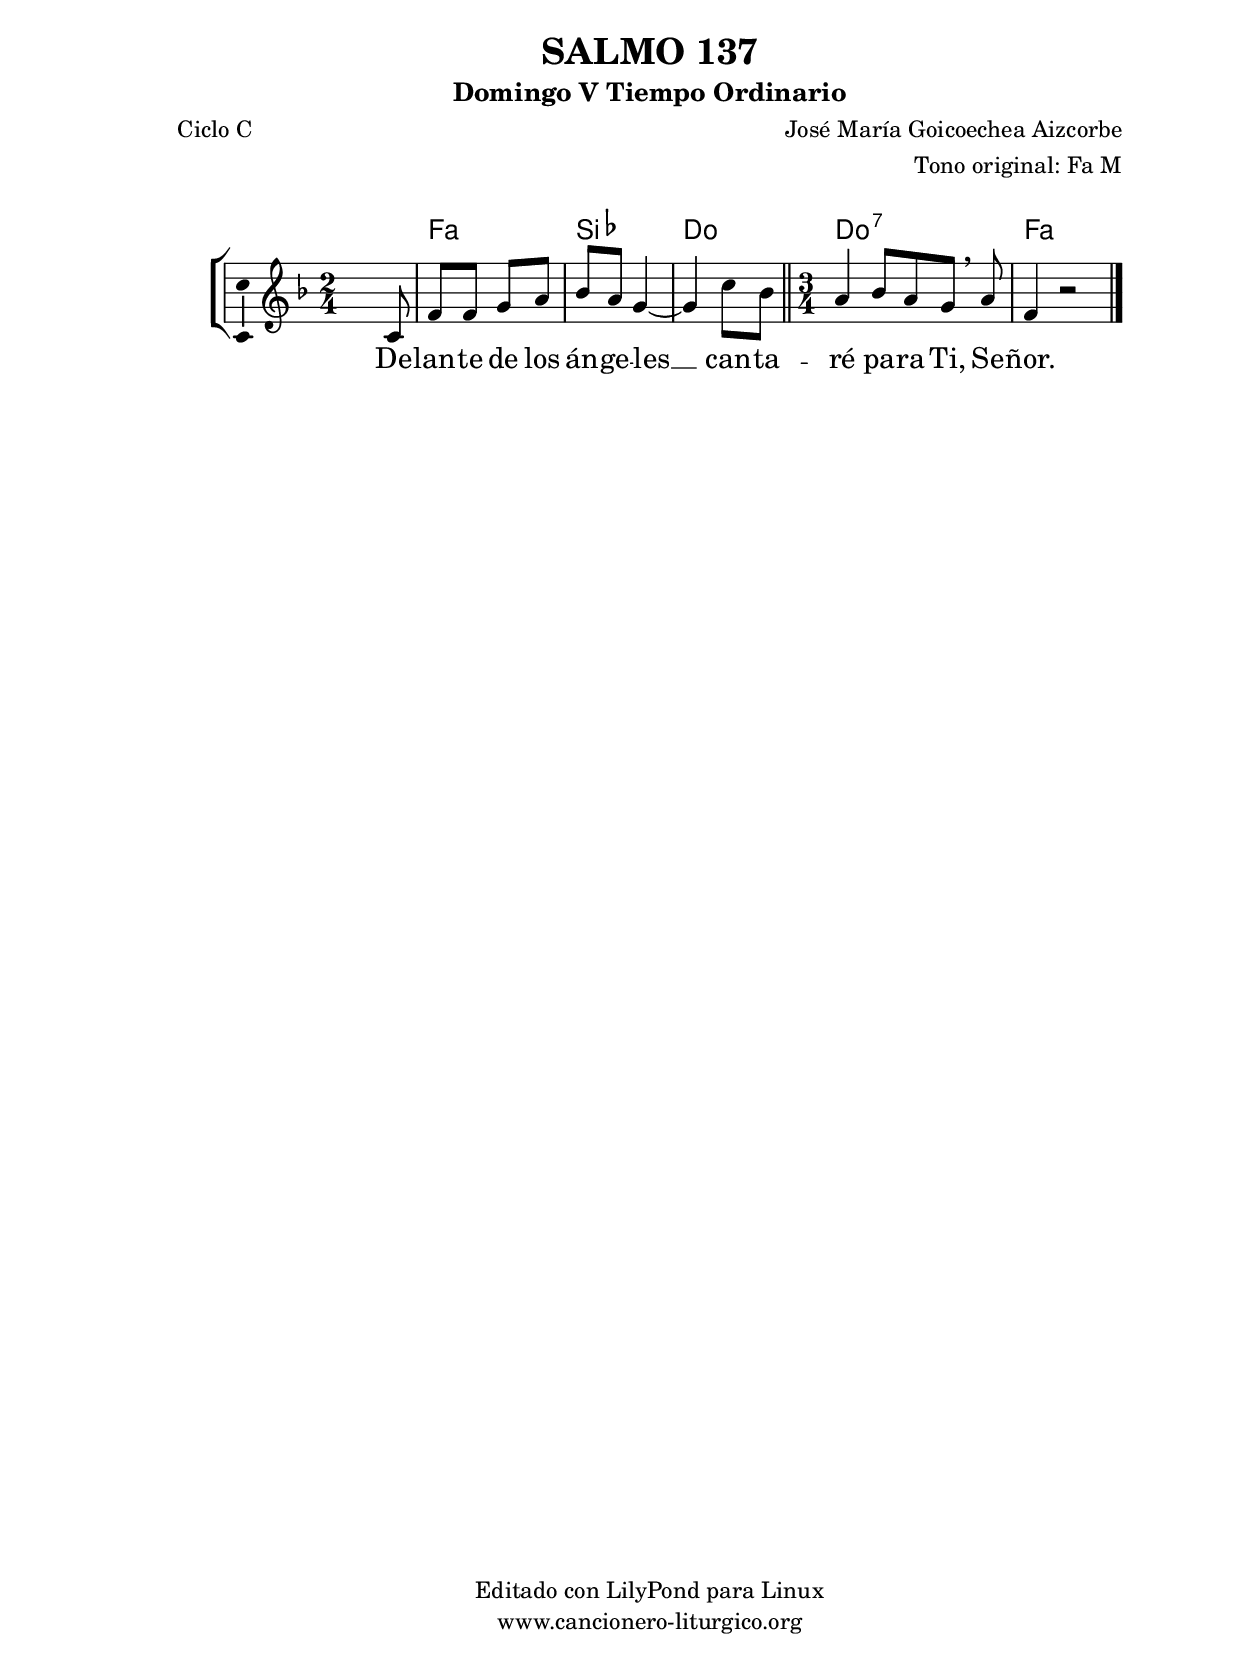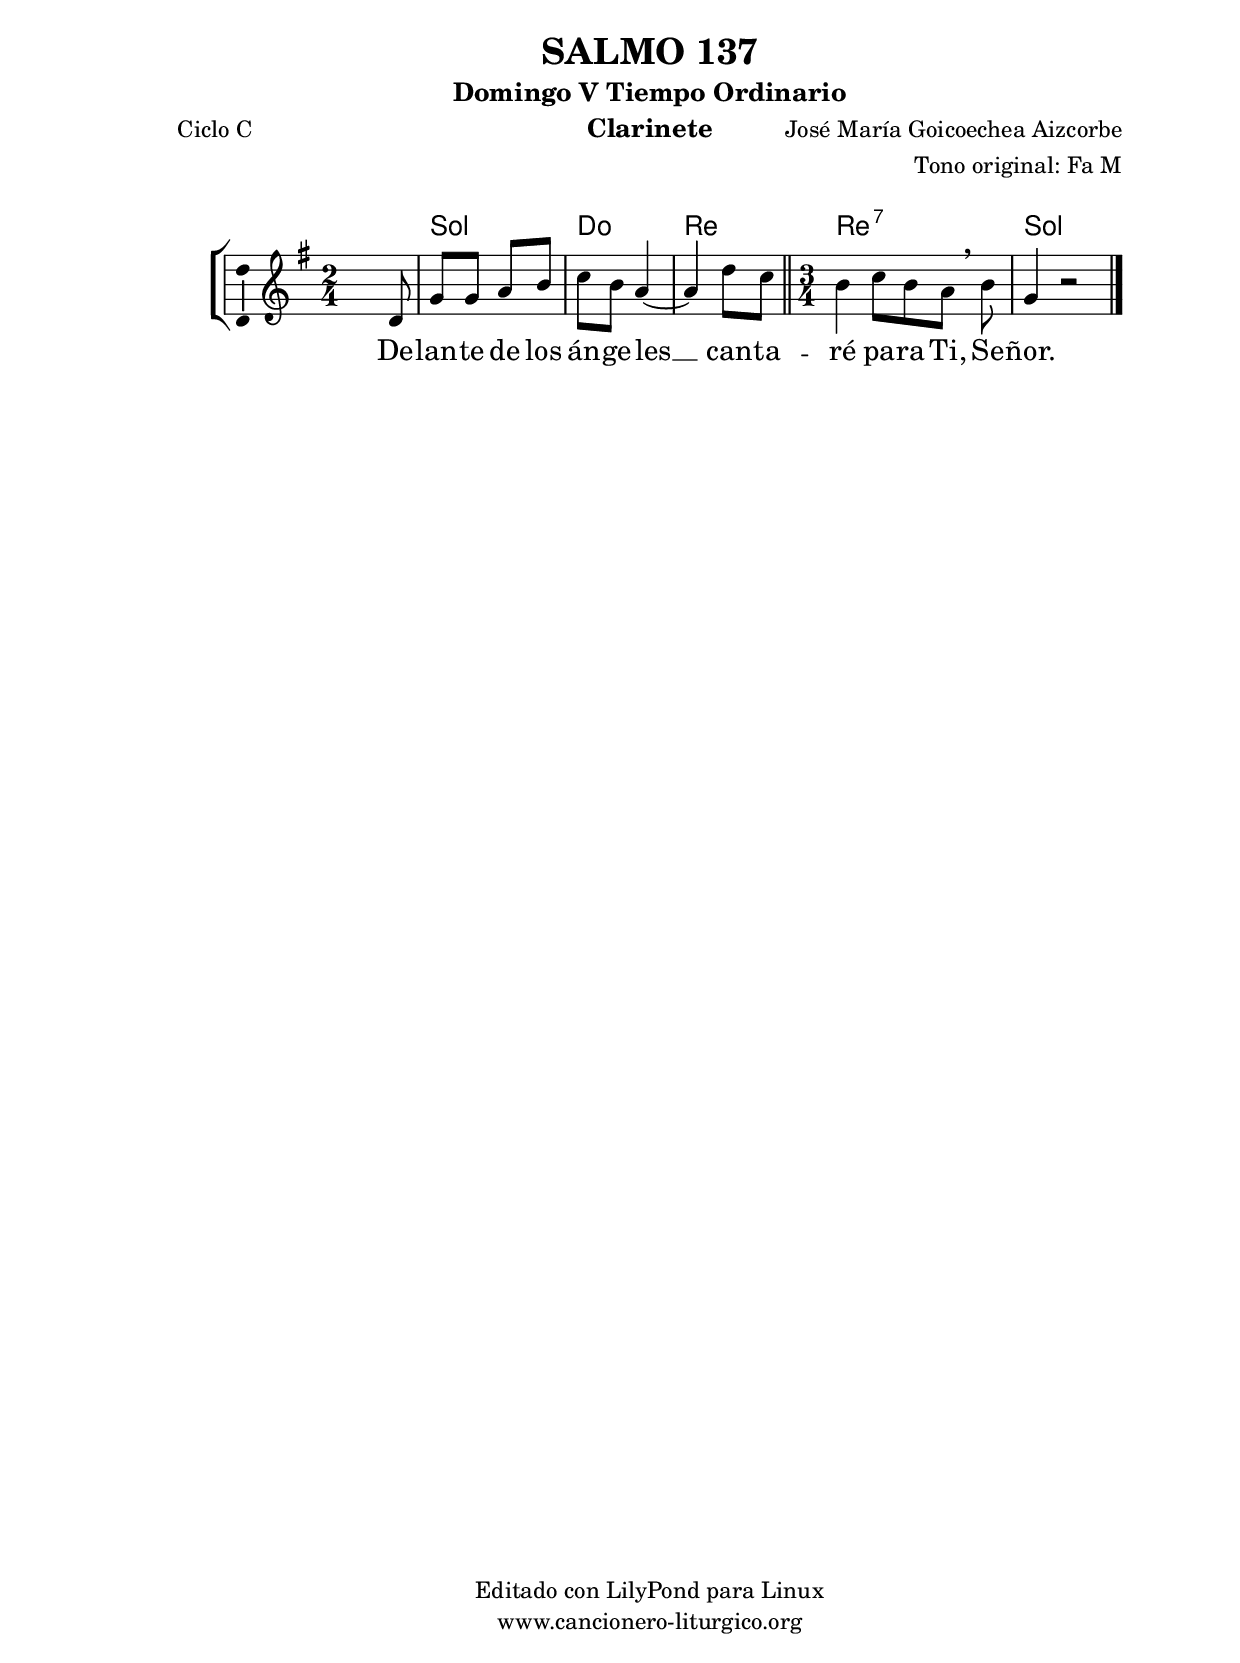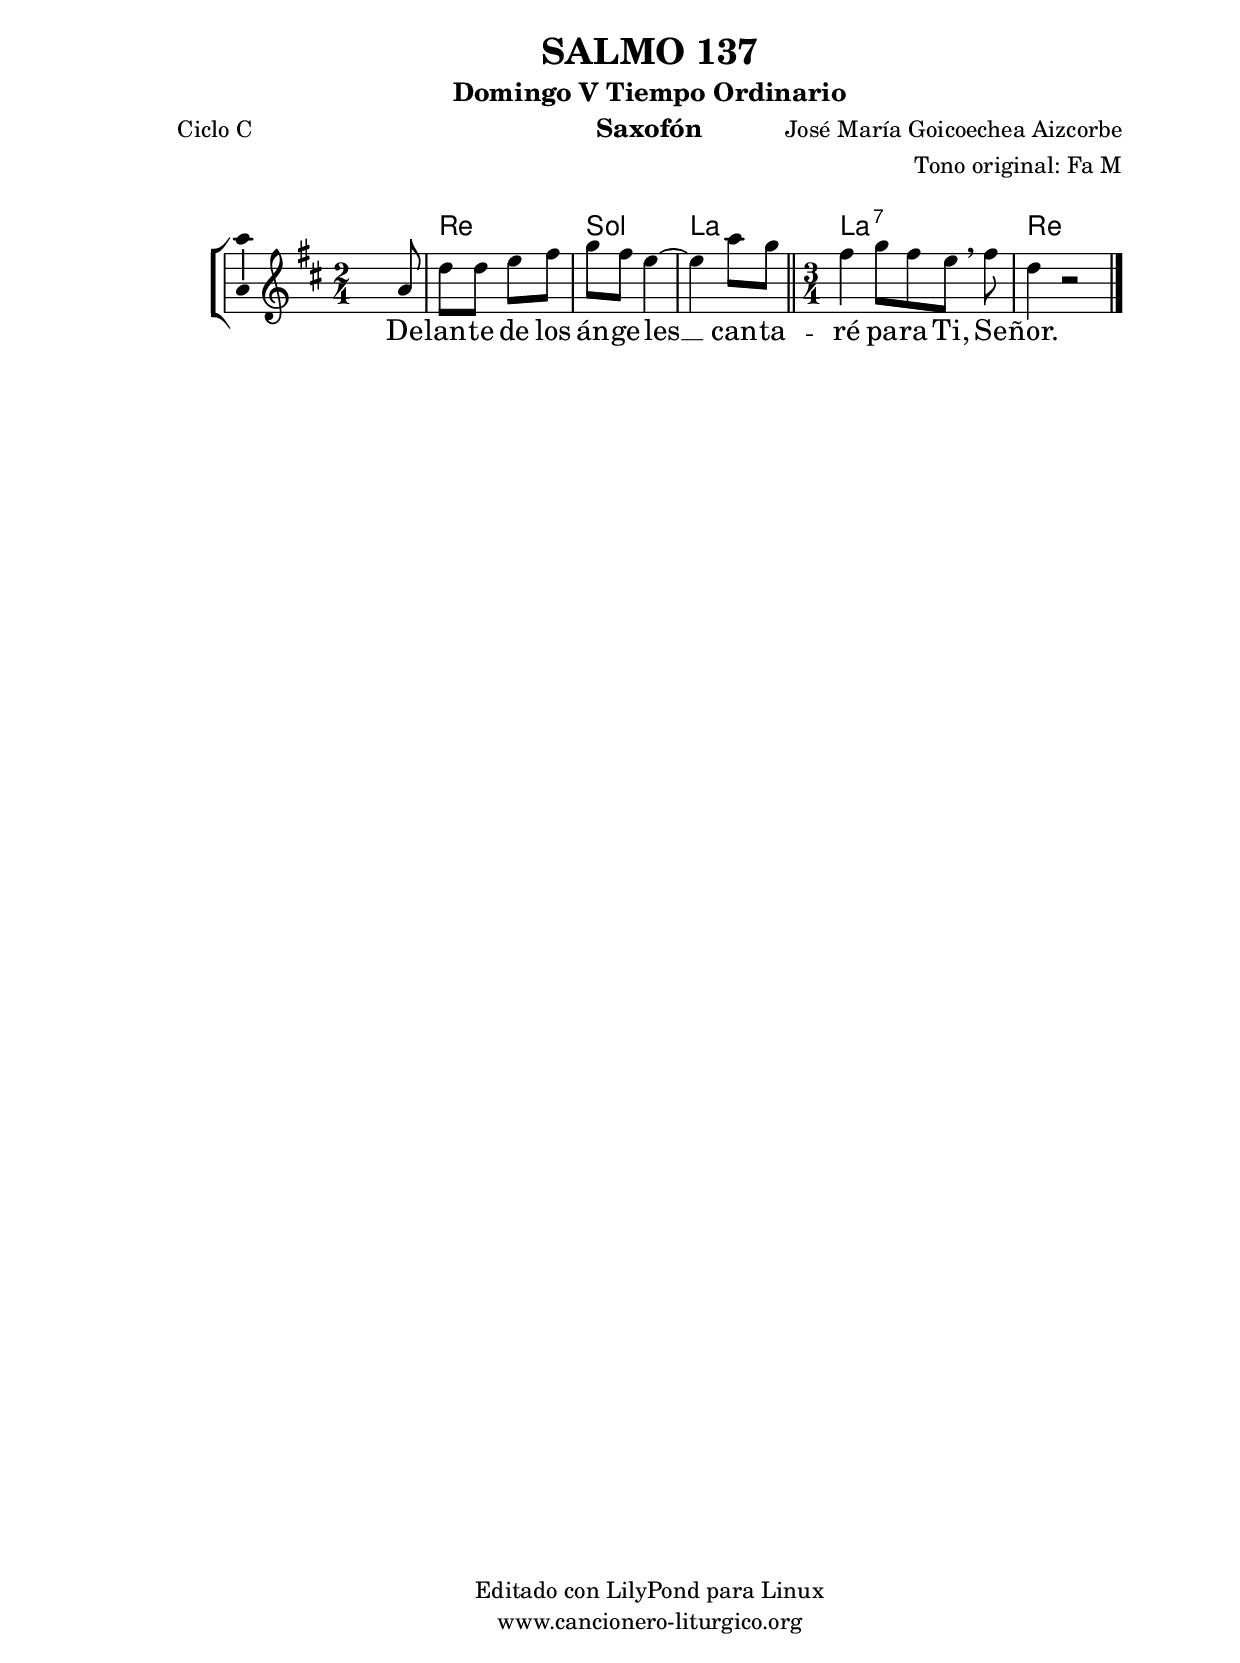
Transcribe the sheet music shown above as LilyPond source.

%
%para convertir .midi en .wav:
%timidity filename.midi -Ow -o finename.wav
%
%
%Para convertir de .wav a .mp3:
%lame -h -m j filename.wav
%
%
%para escuchar el midi:
%timidity nombrefichero.midi
%


%versión de lilypond para la que se ha escrito esta partitura:
\version "2.16.0"

	%Tamaño papel
	#(set-default-paper-size "a4")
	%Tamaño partitura
	#(set-global-staff-size 20)
	%No responde al pulsar sobre una nota
	#(ly:set-option 'point-and-click #f)

%parámetros del encabezamiento:
\header {
	title = "SALMO 137"
	subtitle = "Domingo V Tiempo Ordinario"
	composer = "José María Goicoechea Aizcorbe"
	poet = "Ciclo C"
	meter = ""
	arranger = "Tono original: Fa M"
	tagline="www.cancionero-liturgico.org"
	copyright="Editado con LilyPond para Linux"
	tiempo = "Ordinario"
	usos = "Salmo"
	letra = "Delante de los ángeles cantaré para Ti, Señor."
	}

%parámetros asociados al papel:
\paper  {
	oddHeaderMarkup = \markup {\fill-line { \on-the-fly #not-first-page \fromproperty #'header:title \on-the-fly #not-first-page \fromproperty #'header:composer }}
	evenHeaderMarkup = \markup {\fill-line { \fromproperty #'header:composer \fromproperty #'header:title }}
	#(set-paper-size "a4")
	print-page-number = ##f
	first-page-number = 1
	print-first-page-number = ##f
%	head-separation = 3.0 \cm
	top-margin = 2.0 \cm
	bottom-margin = 0.5\cm
%%%	bottom-margin = -1.0\cm
	left-margin = 3.0 \cm
	line-width = 16.0 \cm 
	indent = 8\mm
	interscoreline = 2.\mm
	between-system-space = 15\mm
%	para que las partituras no llenen la hoja:
	ragged-bottom = ##t
%	idem para la última hoja:
	ragged-last-bottom = ##f
%	para que las partituras llenen el ancho del papel:
	ragged-last = ##f
	after-title-space = 2.5 \cm
%page-count=1
%system-count=8

	%Flexible Vertical Spacing
%	markup-markup-spacing =
%	#'((basic-distance . 15) (minimum-distance . 15) (padding . 3))
	markup-system-spacing =
	#'((basic-distance . 15) (minimum-distance . 15) (padding . 3))
	system-system-spacing =
	#'((basic-distance . 15) (minimum-distance . 15) (padding . 3))
	score-system-spacing =
	#'((basic-distance . 15) (minimum-distance . 15) (padding . 5))
%	top-system-spacing = % header
%	#'((basic-distance . 8) (minimum-distance . 0) (padding . 3))
%	top-markup-spacing =
%	#'((basic-distance . 20) (minimum-distance . 20) (padding . 3))
	last-bottom-spacing = % footer
	#'((basic-distance . 5) (minimum-distance . 5) (padding . 3))
%	score-markup-spacing =
%	#'((basic-distance . 16) (minimum-distance . 13) (padding . 3))

	}


%parámetros que afectan a toda la partitura:
global =  {
	%clave de sol (G):
	\clef G
	%armadura:
%	\transpose a c'
	\key f \major
	\tempo 4=80
	\set Score.tempoHideNote = ##t
	}


acordes = {
	\italianChords
	\chordmode {
%	\transpose a c'
{
s2
f2 bes c c2.:7 f
	}
	}
}


melodia = 
%	\transpose a c'
{
	\relative c'{
	\time 2/4

s4 s8 c8
f8 f g a
bes8 a g4~
g4 c8 bes
\bar "||"
\time 3/4
a4 bes8 a
g8 \breathe a f4
r2

	\bar "|."
	}
	}


texto = \lyricmode {
De -- lan -- te de los án -- ge -- les __ can -- ta -- ré pa -- ra Ti, Se -- ñor.
	}


acordesStaff = \context ChordNames = acordesStaff <<
	\set chordChanges = ##t
	\acordes
	>>


vozStaff = \context Voice = vozStaff
\with {\consists "Ambitus_engraver"}
<<
%	\set Staff.instrumentName = ""
%	\set Staff.shortInstrumentName = ""
%	\set Staff.midiInstrument = #"clarinet"
%	\set Staff.midiInstrument = #"cello"
%	\set Staff.midiInstrument = #"flute"
	\set Staff.midiInstrument = #"electric guitar (jazz)"
%	\set Staff.midiInstrument = #"english horn"
%	\set Staff.midiInstrument = #"violin"
%	\set Staff.midiInstrument = #"glockenspiel"
	\set Staff.midiMinimumVolume = #0.7
	\set Staff.midiMaximumVolume = #0.9
	\global
	\melodia
	>>


textoStaff = \context Lyrics = textoStaff <<
	\lyricsto vozStaff \texto
	>>

\book {
	\score {
		\context ChoirStaff {
			\override StaffGroup.SystemStartBracket #'collapse-height = #1
			\override Score.SystemStartBar #'collapse-height = #1
			<<
			\acordesStaff
			\vozStaff
			\textoStaff
			>>
			}
		\layout {
	    		\context {
				\Lyrics
				\override LyricText #'font-size = #2
				}
	   		 \context {
				\Score
				%fontSize = #3
				\override StaffSymbol #'staff-space = #(magstep +3)
				%\override Beam #'thickness = #0.55
				%\override SpacingSpanner #'spacing-increment = #1.0
				%\override Slur #'height-limit = #1.5
				}
			}
		}
	\score {
		\unfoldRepeats
		\context ChoirStaff {
			<<
			\acordesStaff
			\vozStaff
			>>
			}
		\midi {
	  		\context {
	  			\Score
				tempoWholesPerMinute = #(ly:make-moment 70 4)
				}
			}
		}
	}

%Partitura para clarinete
#(define output-suffix "C")
\book {
	\header{
		instrument = "Clarinete"
		}
	\score {
		\context ChoirStaff {
			\override StaffGroup.SystemStartBracket #'collapse-height = #1
			\override Score.SystemStartBar #'collapse-height = #1
\transpose c d
			<<
			\acordesStaff
			\vozStaff
			\textoStaff
			>>
			}
		\layout {
	    		\context {
				\Lyrics
				\override LyricText #'font-size = #2
				}
	   		 \context {
				\Score
				%fontSize = #3
				\override StaffSymbol #'staff-space = #(magstep +3)
				%\override Beam #'thickness = #0.55
				%\override SpacingSpanner #'spacing-increment = #1.0
				%\override Slur #'height-limit = #1.5
				}
			}
		}
	}

%Partitura para saxofón
#(define output-suffix "S")
\book {
	\header{
		instrument = "Saxofón"
		}
	\score {
		\context ChoirStaff {
			\override StaffGroup.SystemStartBracket #'collapse-height = #1
			\override Score.SystemStartBar #'collapse-height = #1
\transpose c a
			<<
			\acordesStaff
			\vozStaff
			\textoStaff
			>>
			}
		\layout {
	    		\context {
				\Lyrics
				\override LyricText #'font-size = #2
				}
	   		 \context {
				\Score
				%fontSize = #3
				\override StaffSymbol #'staff-space = #(magstep +3)
				%\override Beam #'thickness = #0.55
				%\override SpacingSpanner #'spacing-increment = #1.0
				%\override Slur #'height-limit = #1.5
				}
			}
		}
	}

